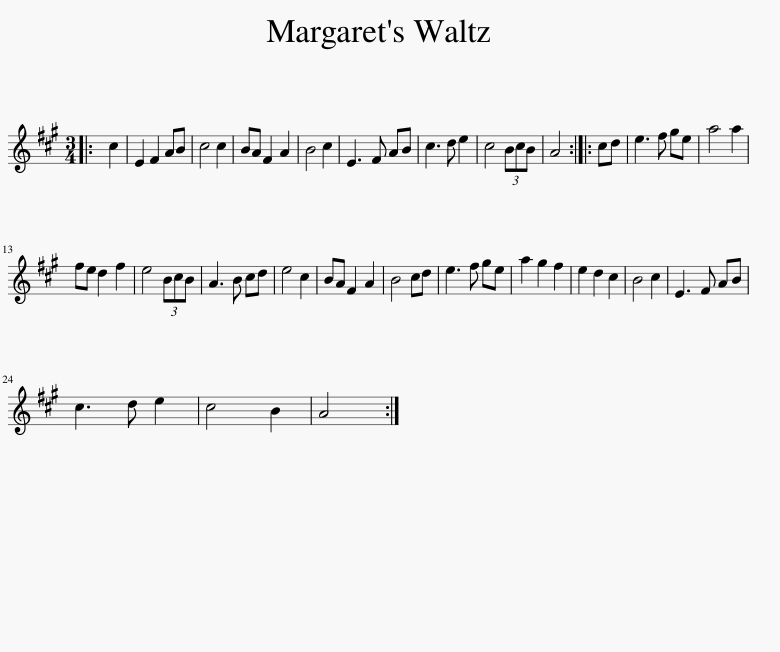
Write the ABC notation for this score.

X:1
L:1/8
M:3/4
I:linebreak $
K:A
V:1 treble
V:1
|: c2 | E2 F2 AB | c4 c2 | BA F2 A2 | B4 c2 | %5
 E3 F AB | c3 d e2 | c4 (3BcB | A4 :: cd | %10
 e3 f ge | a4 a2 |$ fe d2 f2 | e4 (3BcB | A3 B cd | %15
 e4 c2 | BA F2 A2 | B4 cd | e3 f ge | a2 g2 f2 | %20
 e2 d2 c2 | B4 c2 | E3 F AB |$ c3 d e2 | c4 B2 | %25
 A4 :| %26
